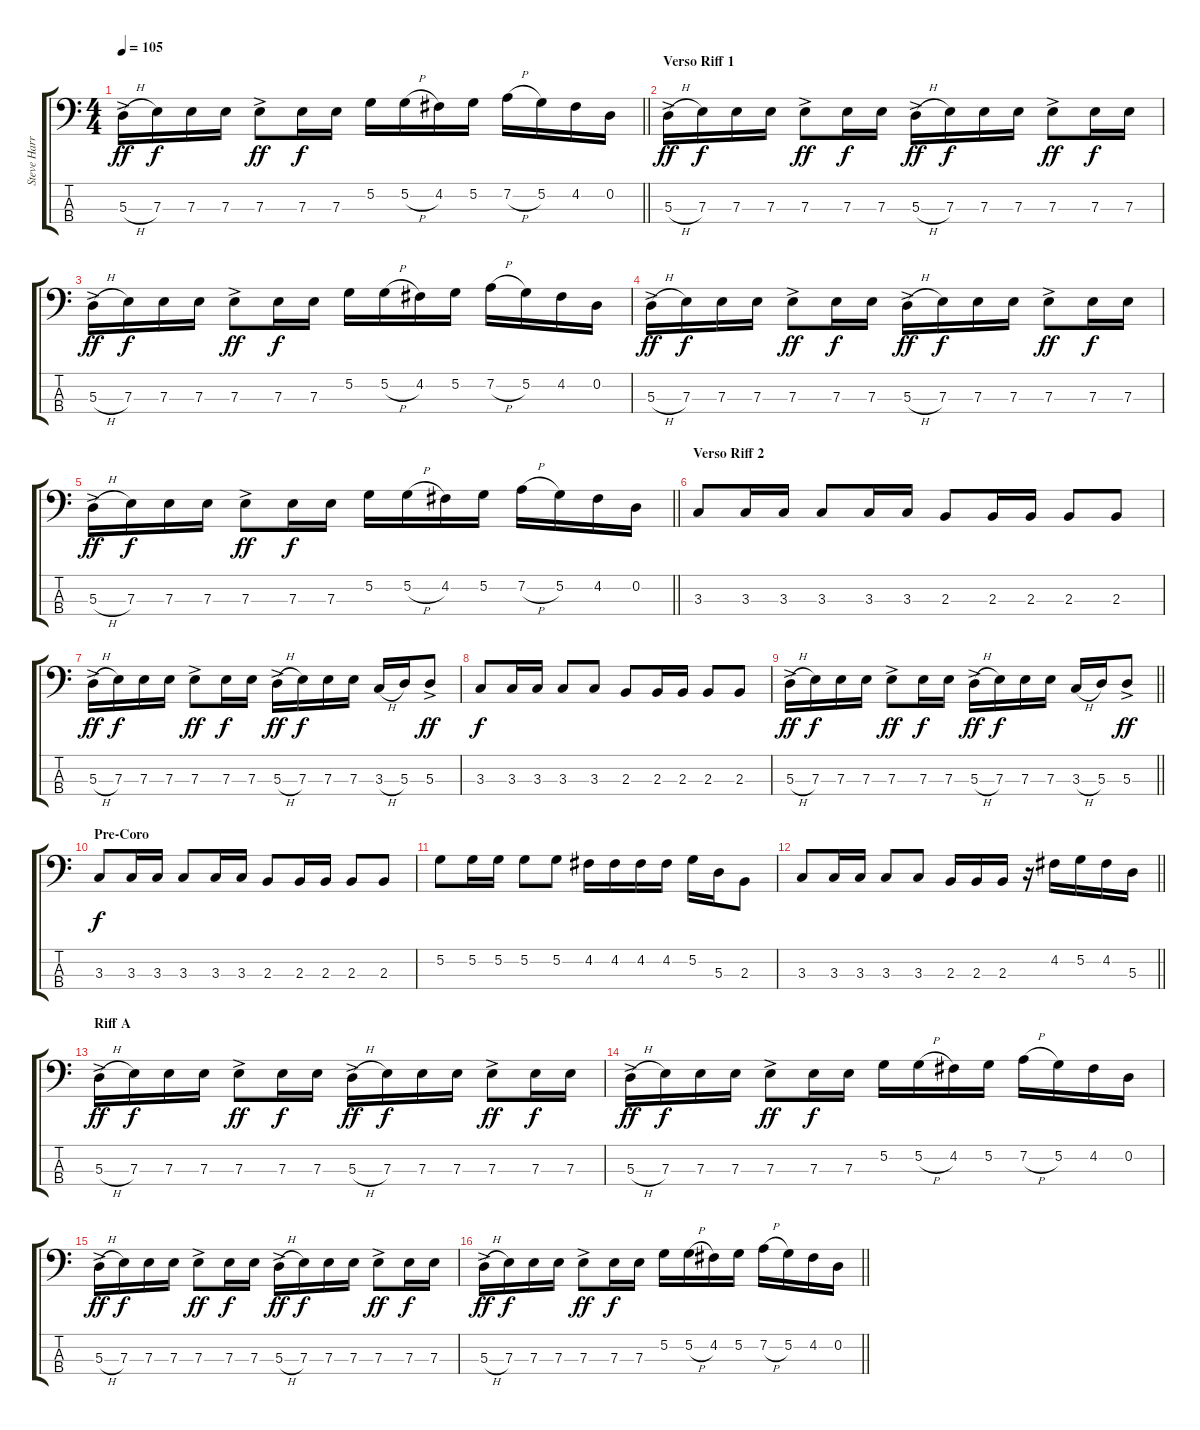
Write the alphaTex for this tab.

\track ("Steve Harris" "Steve Harr") {instrument electricbassfinger}
\staff {score tabs}
\tuning (G2 D2 A1 E1) {hide}
\ts (4 4)
\tempo 105
\clef f4
\barLineRight lightlight
\ks c
5.3{h ac}.16{dy ff} 7.3.16{dy f} 7.3.16 7.3.16 7.3{ac}.8{dy ff} 7.3.16{dy f} 7.3.16 5.2.16 5.2{h}.16 4.2.16 5.2.16 7.2{h}.16 5.2.16 4.2.16 0.2.16 |
\section ("" "Verso Riff 1")
5.3{h ac}.16{dy ff} 7.3.16{dy f} 7.3.16 7.3.16 7.3{ac}.8{dy ff} 7.3.16{dy f} 7.3.16 5.3{h ac}.16{dy ff} 7.3.16{dy f} 7.3.16 7.3.16 7.3{ac}.8{dy ff} 7.3.16{dy f} 7.3.16 |
5.3{h ac}.16{dy ff} 7.3.16{dy f} 7.3.16 7.3.16 7.3{ac}.8{dy ff} 7.3.16{dy f} 7.3.16 5.2.16 5.2{h}.16 4.2.16 5.2.16 7.2{h}.16 5.2.16 4.2.16 0.2.16 |
5.3{h ac}.16{dy ff} 7.3.16{dy f} 7.3.16 7.3.16 7.3{ac}.8{dy ff} 7.3.16{dy f} 7.3.16 5.3{h ac}.16{dy ff} 7.3.16{dy f} 7.3.16 7.3.16 7.3{ac}.8{dy ff} 7.3.16{dy f} 7.3.16 |
\barLineRight lightlight
5.3{h ac}.16{dy ff} 7.3.16{dy f} 7.3.16 7.3.16 7.3{ac}.8{dy ff} 7.3.16{dy f} 7.3.16 5.2.16 5.2{h}.16 4.2.16 5.2.16 7.2{h}.16 5.2.16 4.2.16 0.2.16 |
\section ("" "Verso Riff 2")
3.3.8 3.3.16 3.3.16 3.3.8 3.3.16 3.3.16 2.3.8 2.3.16 2.3.16 2.3.8 2.3.8 |
5.3{h ac}.16{dy ff} 7.3.16{dy f} 7.3.16 7.3.16 7.3{ac}.8{dy ff} 7.3.16{dy f} 7.3.16 5.3{h ac}.16{dy ff} 7.3.16{dy f} 7.3.16 7.3.16 3.3{h}.16 5.3.16 5.3{ac}.8{dy ff} |
3.3.8{dy f} 3.3.16 3.3.16 3.3.8 3.3.8 2.3.8 2.3.16 2.3.16 2.3.8 2.3.8 |
\barLineRight lightlight
5.3{h ac}.16{dy ff} 7.3.16{dy f} 7.3.16 7.3.16 7.3{ac}.8{dy ff} 7.3.16{dy f} 7.3.16 5.3{h ac}.16{dy ff} 7.3.16{dy f} 7.3.16 7.3.16 3.3{h}.16 5.3.16 5.3{ac}.8{dy ff} |
\section ("" "Pre-Coro")
3.3.8{dy f} 3.3.16 3.3.16 3.3.8 3.3.16 3.3.16 2.3.8 2.3.16 2.3.16 2.3.8 2.3.8 |
5.2.8 5.2.16 5.2.16 5.2.8 5.2.8 4.2.16 4.2.16 4.2.16 4.2.16 5.2.16 5.3.16 2.3.8 |
\barLineRight lightlight
3.3.8 3.3.16 3.3.16 3.3.8 3.3.8 2.3.16 2.3.16 2.3.16 r.16 4.2.16 5.2.16 4.2.16 5.3.16 |
\section ("" "Riff A")
5.3{h ac}.16{dy ff} 7.3.16{dy f} 7.3.16 7.3.16 7.3{ac}.8{dy ff} 7.3.16{dy f} 7.3.16 5.3{h ac}.16{dy ff} 7.3.16{dy f} 7.3.16 7.3.16 7.3{ac}.8{dy ff} 7.3.16{dy f} 7.3.16 |
5.3{h ac}.16{dy ff} 7.3.16{dy f} 7.3.16 7.3.16 7.3{ac}.8{dy ff} 7.3.16{dy f} 7.3.16 5.2.16 5.2{h}.16 4.2.16 5.2.16 7.2{h}.16 5.2.16 4.2.16 0.2.16 |
5.3{h ac}.16{dy ff} 7.3.16{dy f} 7.3.16 7.3.16 7.3{ac}.8{dy ff} 7.3.16{dy f} 7.3.16 5.3{h ac}.16{dy ff} 7.3.16{dy f} 7.3.16 7.3.16 7.3{ac}.8{dy ff} 7.3.16{dy f} 7.3.16 |
\barLineRight lightlight
5.3{h ac}.16{dy ff} 7.3.16{dy f} 7.3.16 7.3.16 7.3{ac}.8{dy ff} 7.3.16{dy f} 7.3.16 5.2.16 5.2{h}.16 4.2.16 5.2.16 7.2{h}.16 5.2.16 4.2.16 0.2.16
